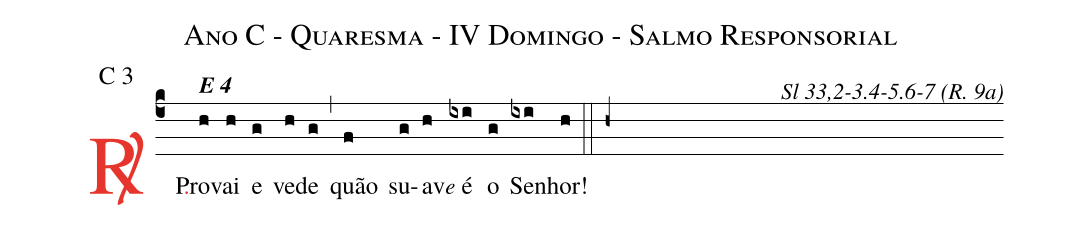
name: Ano C - Quaresma - IV Domingo - Salmo Responsorial;
mode: C 3;
commentary: Sl 33,2-3.4-5.6-7 (R. 9a);
%%
(c4)

<c><sp>R/</sp>.</c>() Pro<alt>\textbf{E 4}</alt>(h)vai(h) e(g) ve(h)de(g) (,) quão(f) su(g)a(h)v<e>e</e> é(ixi) o(g) Se(ixi)nhor!(h)

(::)

(h+)
